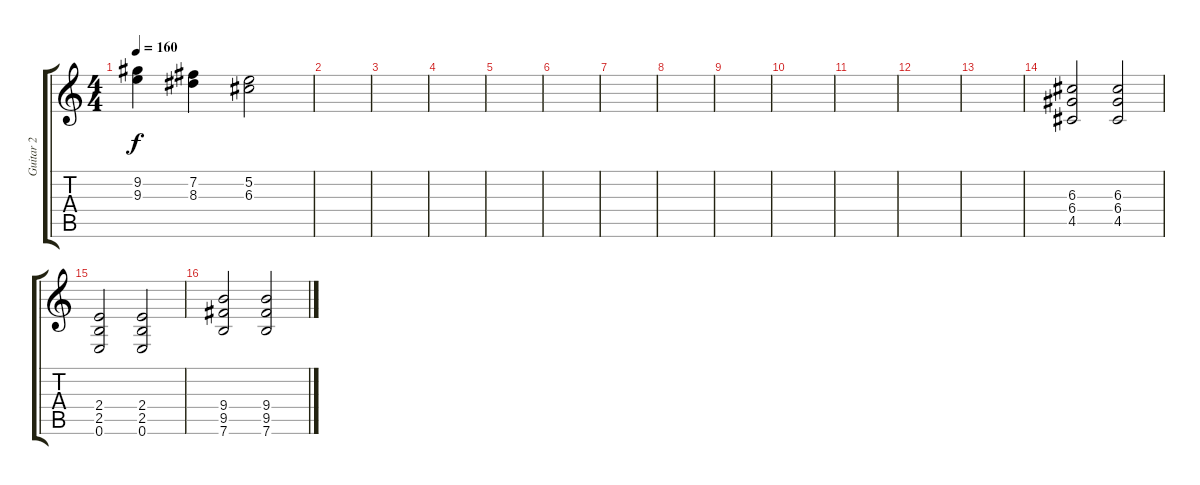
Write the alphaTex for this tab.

\track ("Guitar 2" "Guitar 2") {instrument distortionguitar}
\staff {score tabs}
\tuning (E4 B3 G3 D3 A2 E2) {hide}
\ts (4 4)
\tempo 160
\clef g2
\ks c
(9.2 9.3).4{dy f} (7.2 8.3).4 (5.2 6.3).2 |
|
|
|
|
|
|
|
|
|
|
|
|
(6.3 6.4 4.5).2{volume 12} (6.3 6.4 4.5).2 |
(2.4 2.5 0.6).2 (2.4 2.5 0.6).2 |
(9.4 9.5 7.6).2 (9.4 9.5 7.6).2
